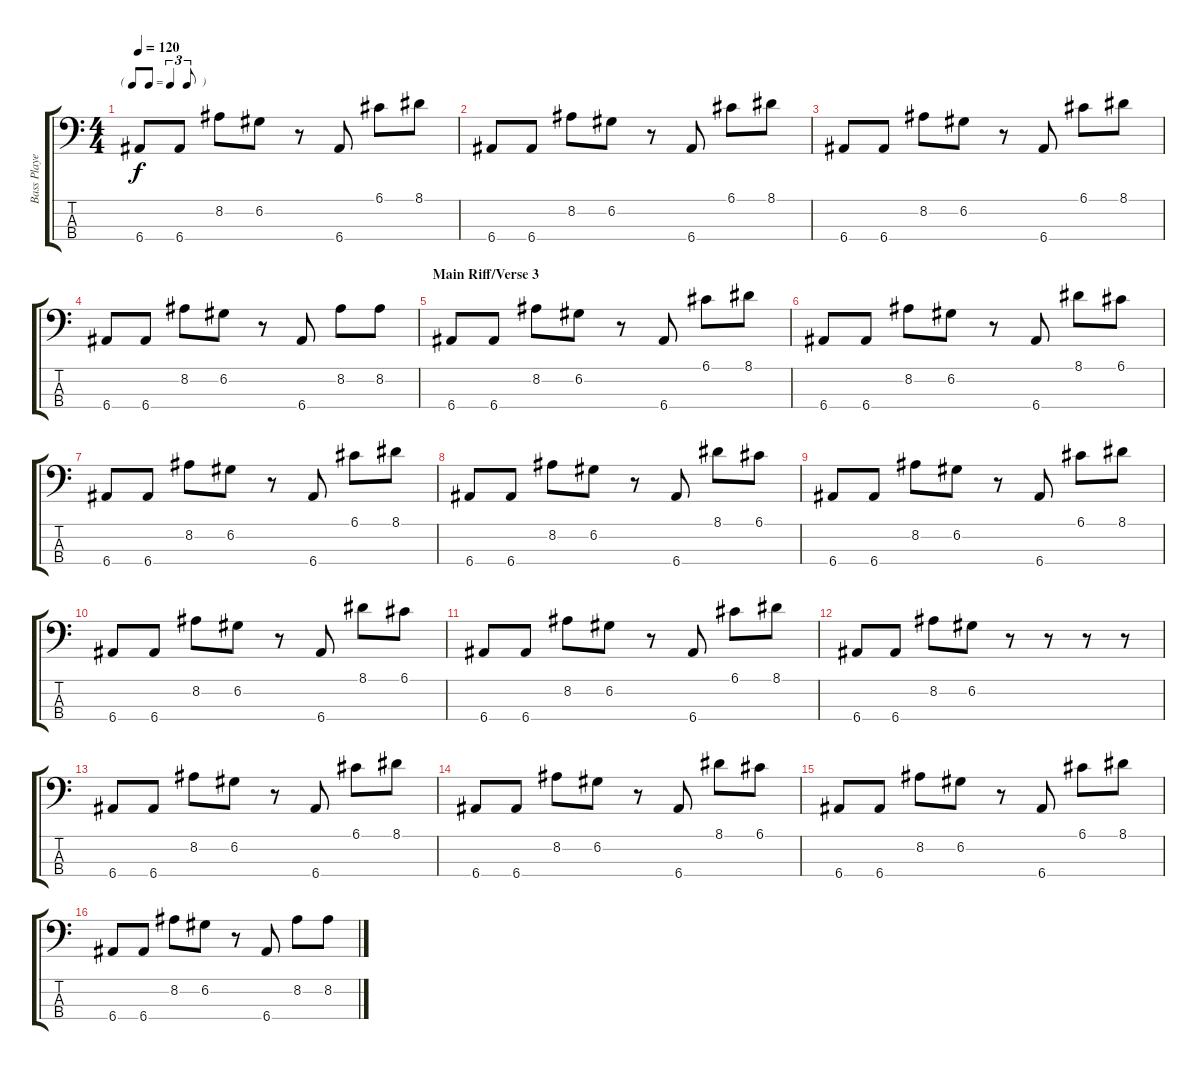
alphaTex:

\track ("Bass Player" "Bass Playe") {instrument acousticguitarsteel}
\staff {score tabs}
\tuning (G2 D2 A1 E1) {hide}
\ts (4 4)
\tf triplet8th
\tempo 120
\clef f4
\ks c
6.4.8{dy f} 6.4.8 8.2.8 6.2.8 r.8 6.4.8 6.1.8 8.1.8 |
6.4.8 6.4.8 8.2.8 6.2.8 r.8 6.4.8 6.1.8 8.1.8 |
6.4.8 6.4.8 8.2.8 6.2.8 r.8 6.4.8 6.1.8 8.1.8 |
6.4.8 6.4.8 8.2.8 6.2.8 r.8 6.4.8 8.2.8 8.2.8 |
\section ("" "Main Riff/Verse 3")
6.4.8 6.4.8 8.2.8 6.2.8 r.8 6.4.8 6.1.8 8.1.8 |
6.4.8 6.4.8 8.2.8 6.2.8 r.8 6.4.8 8.1.8 6.1.8 |
6.4.8 6.4.8 8.2.8 6.2.8 r.8 6.4.8 6.1.8 8.1.8 |
6.4.8 6.4.8 8.2.8 6.2.8 r.8 6.4.8 8.1.8 6.1.8 |
6.4.8 6.4.8 8.2.8 6.2.8 r.8 6.4.8 6.1.8 8.1.8 |
6.4.8 6.4.8 8.2.8 6.2.8 r.8 6.4.8 8.1.8 6.1.8 |
6.4.8 6.4.8 8.2.8 6.2.8 r.8 6.4.8 6.1.8 8.1.8 |
6.4.8 6.4.8 8.2.8 6.2.8 r.8 r.8{volume 16} r.8 r.8 |
6.4.8{volume 13} 6.4.8 8.2.8 6.2.8 r.8 6.4.8 6.1.8 8.1.8 |
6.4.8 6.4.8 8.2.8 6.2.8 r.8 6.4.8 8.1.8 6.1.8 |
6.4.8 6.4.8 8.2.8 6.2.8 r.8 6.4.8 6.1.8 8.1.8 |
6.4.8 6.4.8 8.2.8 6.2.8 r.8 6.4.8 8.2.8 8.2.8
